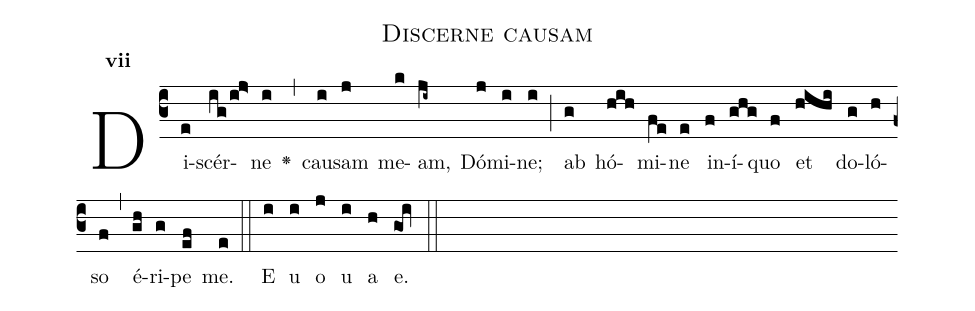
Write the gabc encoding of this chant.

name:Discerne causam;
office-part:Antiphona;
mode:7;
%%
initial-style: 1;
name: Discerne causam
book: Antiphonae & Responsoria/Tomus II, p. 115;
occasion: Hebdomada Sancta Feria III;
office-part: Laudes Ant 1;
user-notes: ;
commentary: ;
annotation: 7d;
centering-scheme: english;
fontsize: 12;
font: OFLSortsMillGoudy;
height: 11;
width: 4.5;
%%
(c3)Di(e)scér(ig/ij>)ne(i) <v>\greheightstar</v>(,) cau(i)sam(j) me(k)am,(ji~) Dó(j)mi(i)ne;(i) (;) ab(g) hó(hih)mi(fe)ne(e) in(f)í(ghg)quo(f) et(hihi) do(g)ló(h)so(f) (,) é(gh)ri(g)pe(ef) me.(e) (::)
E(i) u(i) o(j) u(i) a(h) e.(goi) (::)
